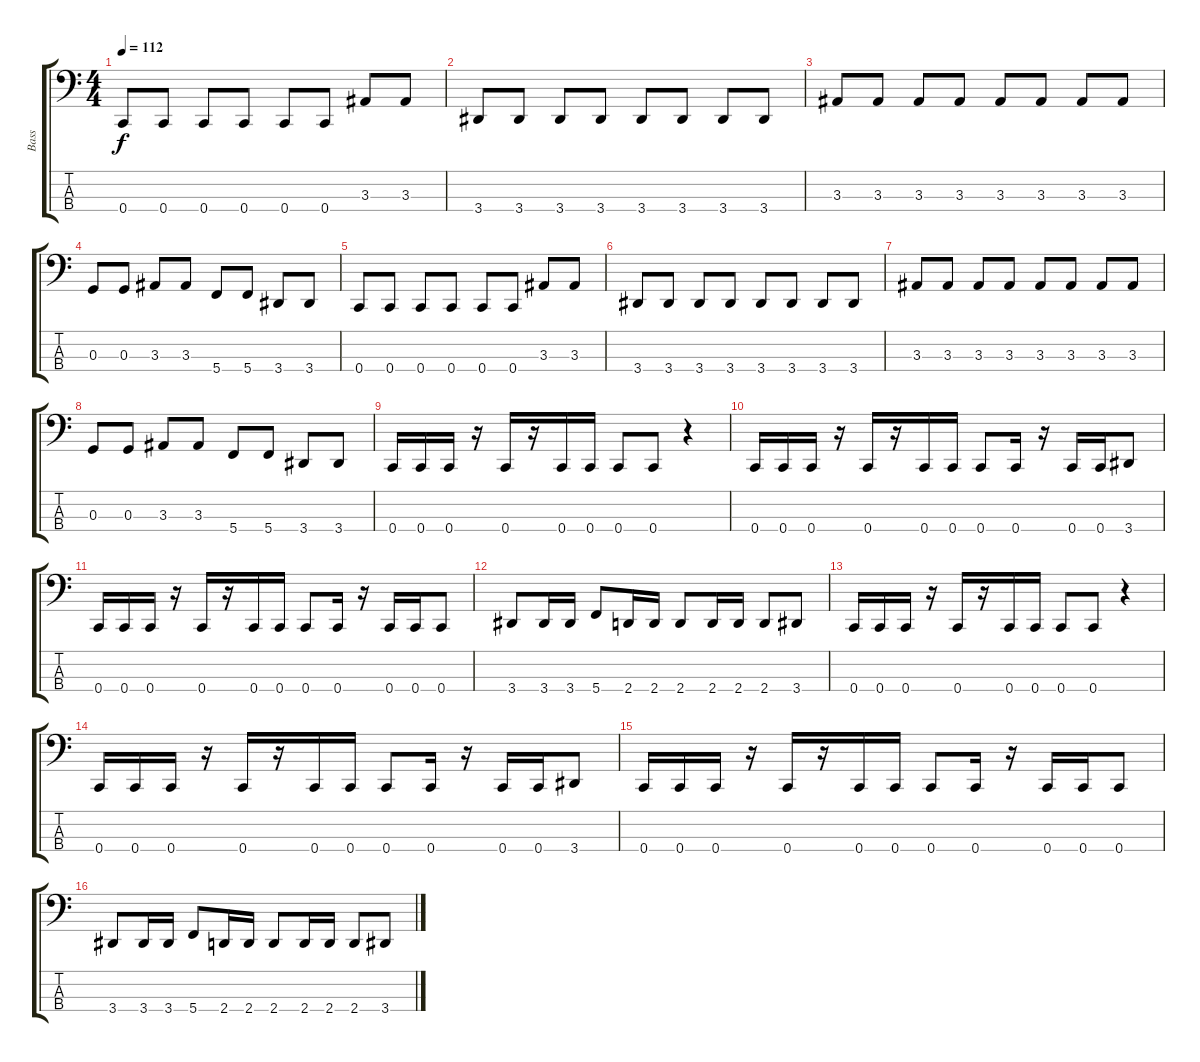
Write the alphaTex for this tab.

\track ("Bass" "Bass") {instrument electricbassfinger}
\staff {score tabs}
\tuning (F2 C2 G1 C1) {hide}
\ts (4 4)
\tempo 112
\clef f4
\ks c
0.4.8{dy f} 0.4.8 0.4.8 0.4.8 0.4.8 0.4.8 3.3.8 3.3.8 |
3.4.8 3.4.8 3.4.8 3.4.8 3.4.8 3.4.8 3.4.8 3.4.8 |
3.3.8 3.3.8 3.3.8 3.3.8 3.3.8 3.3.8 3.3.8 3.3.8 |
0.3.8 0.3.8 3.3.8 3.3.8 5.4.8 5.4.8 3.4.8 3.4.8 |
0.4.8 0.4.8 0.4.8 0.4.8 0.4.8 0.4.8 3.3.8 3.3.8 |
3.4.8 3.4.8 3.4.8 3.4.8 3.4.8 3.4.8 3.4.8 3.4.8 |
3.3.8 3.3.8 3.3.8 3.3.8 3.3.8 3.3.8 3.3.8 3.3.8 |
0.3.8 0.3.8 3.3.8 3.3.8 5.4.8 5.4.8 3.4.8 3.4.8 |
0.4.16 0.4.16 0.4.16 r.16 0.4.16 r.16 0.4.16 0.4.16 0.4.8 0.4.8 r.4 |
0.4.16 0.4.16 0.4.16 r.16 0.4.16 r.16 0.4.16 0.4.16 0.4.8 0.4.16 r.16 0.4.16 0.4.16 3.4.8 |
0.4.16 0.4.16 0.4.16 r.16 0.4.16 r.16 0.4.16 0.4.16 0.4.8 0.4.16 r.16 0.4.16 0.4.16 0.4.8 |
3.4.8 3.4.16 3.4.16 5.4.8 2.4.16 2.4.16 2.4.8 2.4.16 2.4.16 2.4.8 3.4.8 |
0.4.16 0.4.16 0.4.16 r.16 0.4.16 r.16 0.4.16 0.4.16 0.4.8 0.4.8 r.4 |
0.4.16 0.4.16 0.4.16 r.16 0.4.16 r.16 0.4.16 0.4.16 0.4.8 0.4.16 r.16 0.4.16 0.4.16 3.4.8 |
0.4.16 0.4.16 0.4.16 r.16 0.4.16 r.16 0.4.16 0.4.16 0.4.8 0.4.16 r.16 0.4.16 0.4.16 0.4.8 |
3.4.8 3.4.16 3.4.16 5.4.8 2.4.16 2.4.16 2.4.8 2.4.16 2.4.16 2.4.8 3.4.8
